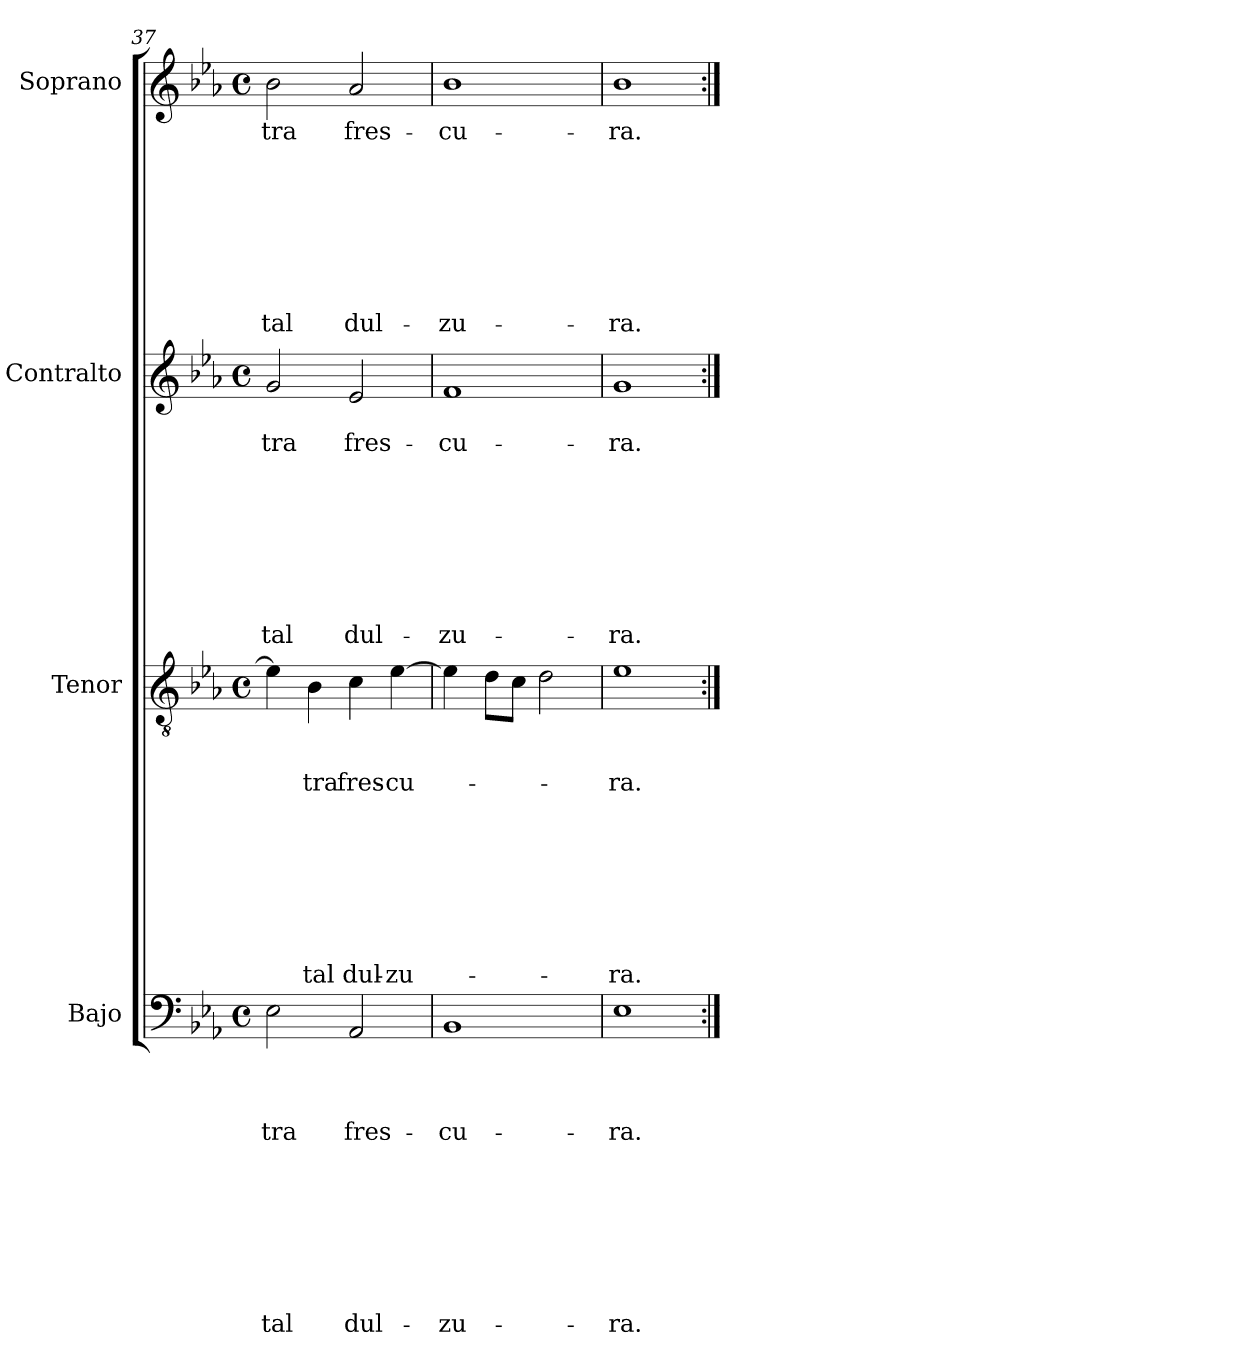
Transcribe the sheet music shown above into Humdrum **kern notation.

**kern	**text	**text	**text	**text	**text	**text	**text	**text	**text	**text	**text	**text	**kern	**text	**text	**text	**text	**text	**text	**text	**text	**text	**text	**text	**kern	**text	**text	**text	**text	**text	**text	**text	**text	**text	**text	**kern	**text	**text	**text	**text	**text	**text	**text	**text	**text
*part4	*part4	*part4	*part4	*part4	*part4	*part4	*part4	*part4	*part4	*part4	*part4	*part4	*part3	*part3	*part3	*part3	*part3	*part3	*part3	*part3	*part3	*part3	*part3	*part3	*part2	*part2	*part2	*part2	*part2	*part2	*part2	*part2	*part2	*part2	*part2	*part1	*part1	*part1	*part1	*part1	*part1	*part1	*part1	*part1	*part1
*staff4	*staff4	*staff4	*staff4	*staff4	*staff4	*staff4	*staff4	*staff4	*staff4	*staff4	*staff4	*staff4	*staff3	*staff3	*staff3	*staff3	*staff3	*staff3	*staff3	*staff3	*staff3	*staff3	*staff3	*staff3	*staff2	*staff2	*staff2	*staff2	*staff2	*staff2	*staff2	*staff2	*staff2	*staff2	*staff2	*staff1	*staff1	*staff1	*staff1	*staff1	*staff1	*staff1	*staff1	*staff1	*staff1
*I"Bajo	*	*	*	*	*	*	*	*	*	*	*	*	*I"Tenor	*	*	*	*	*	*	*	*	*	*	*	*I"Contralto	*	*	*	*	*	*	*	*	*	*	*I"Soprano	*	*	*	*	*	*	*	*	*
*I'B	*	*	*	*	*	*	*	*	*	*	*	*	*I'T	*	*	*	*	*	*	*	*	*	*	*	*I'C	*	*	*	*	*	*	*	*	*	*	*I'S	*	*	*	*	*	*	*	*	*
*clefF4	*	*	*	*	*	*	*	*	*	*	*	*	*clefGv2	*	*	*	*	*	*	*	*	*	*	*	*clefG2	*	*	*	*	*	*	*	*	*	*	*clefG2	*	*	*	*	*	*	*	*	*
*k[b-e-a-]	*	*	*	*	*	*	*	*	*	*	*	*	*k[b-e-a-]	*	*	*	*	*	*	*	*	*	*	*	*k[b-e-a-]	*	*	*	*	*	*	*	*	*	*	*k[b-e-a-]	*	*	*	*	*	*	*	*	*
*E-:	*	*	*	*	*	*	*	*	*	*	*	*	*E-:	*	*	*	*	*	*	*	*	*	*	*	*E-:	*	*	*	*	*	*	*	*	*	*	*E-:	*	*	*	*	*	*	*	*	*
*M4/4	*	*	*	*	*	*	*	*	*	*	*	*	*M4/4	*	*	*	*	*	*	*	*	*	*	*	*M4/4	*	*	*	*	*	*	*	*	*	*	*M4/4	*	*	*	*	*	*	*	*	*
*met(c)	*	*	*	*	*	*	*	*	*	*	*	*	*met(c)	*	*	*	*	*	*	*	*	*	*	*	*met(c)	*	*	*	*	*	*	*	*	*	*	*met(c)	*	*	*	*	*	*	*	*	*
=37	=37	=37	=37	=37	=37	=37	=37	=37	=37	=37	=37	=37	=37	=37	=37	=37	=37	=37	=37	=37	=37	=37	=37	=37	=37	=37	=37	=37	=37	=37	=37	=37	=37	=37	=37	=37	=37	=37	=37	=37	=37	=37	=37	=37	=37
2E-\	.	.	.	-tra	.	.	.	.	.	.	.	tal	4e-\]	.	.	.	.	.	.	.	.	.	.	.	2g/	.	-tra	.	.	.	.	.	.	.	tal	2b-\	-tra	.	.	.	.	.	.	.	tal
.	.	.	.	.	.	.	.	.	.	.	.	.	4B-\	.	.	-tra	.	.	.	.	.	.	.	tal	.	.	.	.	.	.	.	.	.	.	.	.	.	.	.	.	.	.	.	.	.
2AA-/	.	.	.	fres-	.	.	.	.	.	.	.	dul-	4c\	.	.	fres-	.	.	.	.	.	.	.	dul-	2e-/	.	fres-	.	.	.	.	.	.	.	dul-	2a-/	fres-	.	.	.	.	.	.	.	dul-
.	.	.	.	.	.	.	.	.	.	.	.	.	[4e-\	.	.	-cu-	.	.	.	.	.	.	.	-zu-	.	.	.	.	.	.	.	.	.	.	.	.	.	.	.	.	.	.	.	.	.
=38	=38	=38	=38	=38	=38	=38	=38	=38	=38	=38	=38	=38	=38	=38	=38	=38	=38	=38	=38	=38	=38	=38	=38	=38	=38	=38	=38	=38	=38	=38	=38	=38	=38	=38	=38	=38	=38	=38	=38	=38	=38	=38	=38	=38	=38
1BB-	.	.	.	-cu-	.	.	.	.	.	.	.	-zu-	4e-\]	.	.	.	.	.	.	.	.	.	.	.	1f	.	-cu-	.	.	.	.	.	.	.	-zu-	1b-	-cu-	.	.	.	.	.	.	.	-zu-
.	.	.	.	.	.	.	.	.	.	.	.	.	8d\L	.	.	.	.	.	.	.	.	.	.	.	.	.	.	.	.	.	.	.	.	.	.	.	.	.	.	.	.	.	.	.	.
.	.	.	.	.	.	.	.	.	.	.	.	.	8c\J	.	.	.	.	.	.	.	.	.	.	.	.	.	.	.	.	.	.	.	.	.	.	.	.	.	.	.	.	.	.	.	.
.	.	.	.	.	.	.	.	.	.	.	.	.	2d\	.	.	.	.	.	.	.	.	.	.	.	.	.	.	.	.	.	.	.	.	.	.	.	.	.	.	.	.	.	.	.	.
=39	=39	=39	=39	=39	=39	=39	=39	=39	=39	=39	=39	=39	=39	=39	=39	=39	=39	=39	=39	=39	=39	=39	=39	=39	=39	=39	=39	=39	=39	=39	=39	=39	=39	=39	=39	=39	=39	=39	=39	=39	=39	=39	=39	=39	=39
1E-	.	.	.	-ra.	.	.	.	.	.	.	.	-ra.	1e-	.	.	-ra.	.	.	.	.	.	.	.	-ra.	1g	.	-ra.	.	.	.	.	.	.	.	-ra.	1b-	-ra.	.	.	.	.	.	.	.	-ra.
=:|!	=:|!	=:|!	=:|!	=:|!	=:|!	=:|!	=:|!	=:|!	=:|!	=:|!	=:|!	=:|!	=:|!	=:|!	=:|!	=:|!	=:|!	=:|!	=:|!	=:|!	=:|!	=:|!	=:|!	=:|!	=:|!	=:|!	=:|!	=:|!	=:|!	=:|!	=:|!	=:|!	=:|!	=:|!	=:|!	=:|!	=:|!	=:|!	=:|!	=:|!	=:|!	=:|!	=:|!	=:|!	=:|!
*-	*-	*-	*-	*-	*-	*-	*-	*-	*-	*-	*-	*-	*-	*-	*-	*-	*-	*-	*-	*-	*-	*-	*-	*-	*-	*-	*-	*-	*-	*-	*-	*-	*-	*-	*-	*-	*-	*-	*-	*-	*-	*-	*-	*-	*-
